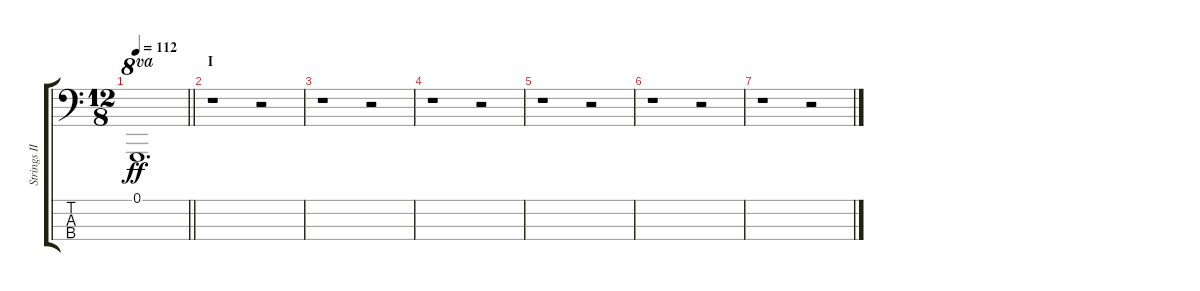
\track ("Strings II" "Strings II") {instrument stringensemble1}
\staff {score tabs}
\tuning (G2 D2 A1 E1) {hide}
\ts (12 8)
\tempo 112
\clef f4
\barLineRight lightlight
\ks c
0.1.1{d ot 8va dy ff} |
\section ("" "I")
r.1 r.2 |
r.1 r.2 |
r.1 r.2 |
r.1 r.2 |
r.1 r.2 |
r.1 r.2
